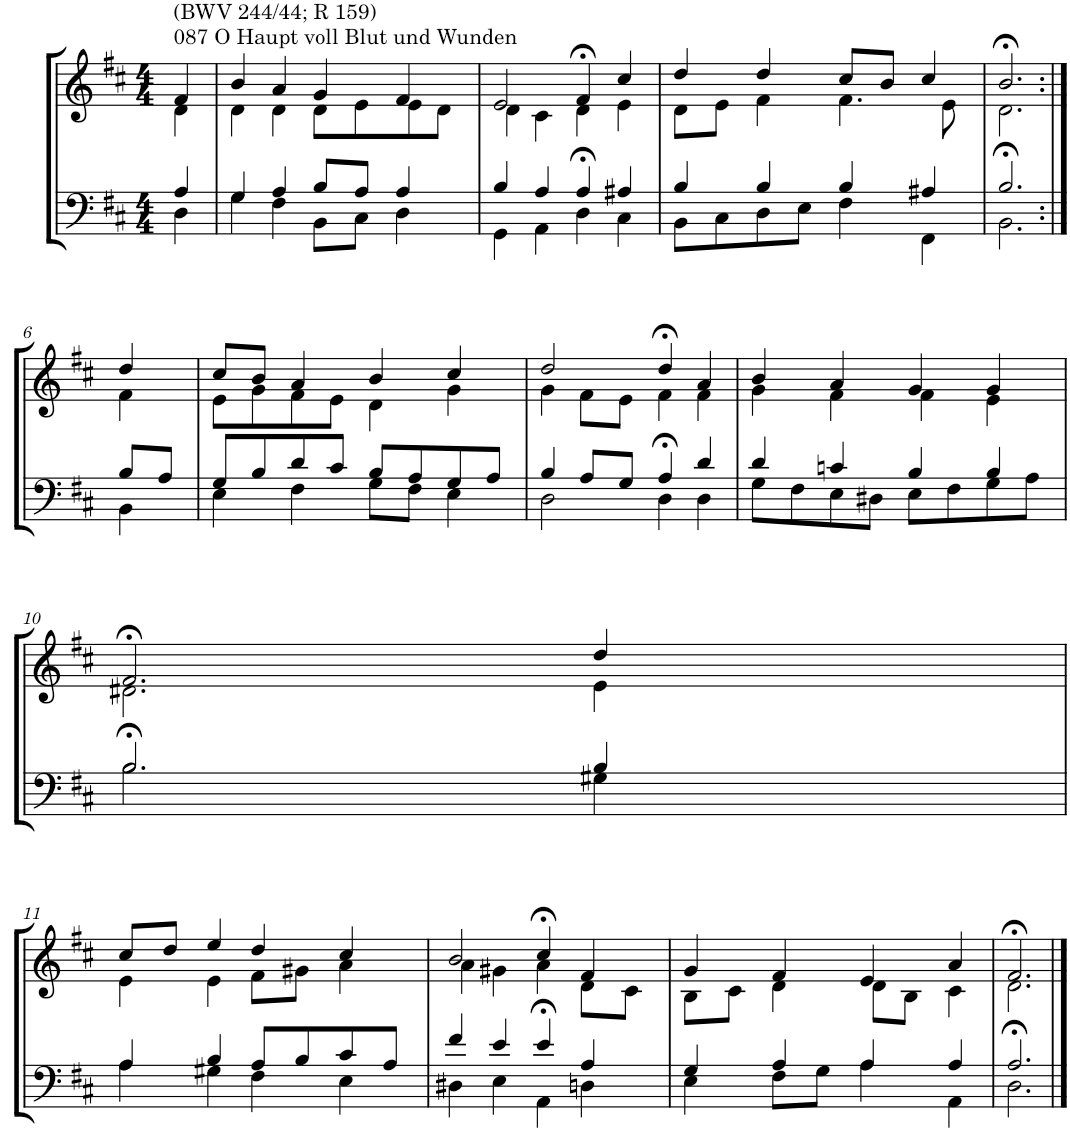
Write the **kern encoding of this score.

**kern	**kern
*part2	*part1
*staff2	*staff1
*I"Tenor/Baß	*I"Sopran/Alt
*clefF4	*clefG2
*k[f#c#]	*k[f#c#]
*M4/4	*M4/4
=1	=1
*^	*^
!	!	!LO:TX:a:t=087 O Haupt voll Blut und Wunden	!
!	!	!LO:TX:a:t=(BWV 244/44; R 159)	!
4A/	4D\	4f#/	4d\
=2	=2	=2	=2
4G/	4G\	4b/	4d\
4A/	4F#\	4a/	4d\
8B/L	8BB\L	4g/	8d\L
8A/J	8C#\J	.	8e\
4A/	4D\	4f#/	8e\
.	.	.	8d\J
=3	=3	=3	=3
4B/	4GG\	2e/	4d\
4A/	4AA\	.	4c#\
4A/	4D>\	4f#>/	4d\
4A#X/	4C#\	4cc#/	4e\
=4	=4	=4	=4
4B/	8BB\L	4dd/	8d\L
.	8C#\	.	8e\J
4B/	8D\	4dd/	4f#\
.	8E\J	.	.
4B/	4F#\	8cc#/L	4.f#\
.	.	8b/J	.
4A#X/	4FF#\	4cc#/	.
.	.	.	8e\
=5	=5	=5	=5
2.B/	2.BB>\	2.b>/	2.d\
!!LO:LB:g=z	!!
=6:|!	=6:|!	=6:|!	=6:|!
8B/L	4BB\	4dd/	4f#\
8A/J	.	.	.
=7	=7	=7	=7
8G/L	4E\	8cc#/L	8e\L
8B/	.	8b/J	8g\
8d/	4F#\	4a/	8f#\
8c#/J	.	.	8e\J
8B/L	8G\L	4b/	4d\
8A/	8F#\J	.	.
8G/	4E\	4cc#/	4g\
8A/J	.	.	.
=8	=8	=8	=8
4B/	2D\	2dd/	4g\
8A/L	.	.	8f#\L
8G/J	.	.	8e\J
4A/	4D>\	4dd>/	4f#\
4d/	4D\	4a/	4f#\
=9	=9	=9	=9
4d/	8G\L	4b/	4g\
.	8F#\	.	.
4cn/	8E\	4a/	4f#\
.	8D#X\J	.	.
4B/	8E\L	4g/	4f#\
.	8F#\	.	.
4B/	8G\	4g/	4e\
.	8A\J	.	.
!!LO:LB:g=z	!!
=10	=10	=10	=10
2.B/	2.B>\	2.f#>/	2.d#X\
4B/	4G#X\	4dd/	4e\
!!LO:LB:g=z	!!
=11	=11	=11	=11
4A/	4A\	8cc#/L	4e\
.	.	8dd/J	.
4B/	4G#X\	4ee/	4e\
8A/L	4F#\	4dd/	8f#\L
8B/	.	.	8g#X\J
8c#/	4E\	4cc#/	4a\
8A/J	.	.	.
=12	=12	=12	=12
4f#/	4D#X\	2b/	4a\
4e/	4E\	.	4g#X\
4e/	4AA>\	4cc#>/	4a\
4A/	4Dn\	4f#/	8d\L
.	.	.	8c#\J
=13	=13	=13	=13
4G/	4E\	4g/	8B\L
.	.	.	8c#\J
4A/	8F#\L	4f#/	4d\
.	8G\J	.	.
4A/	4A\	4e/	8d\L
.	.	.	8B\J
4A/	4AA\	4a/	4c#\
=14	=14	=14	=14
2.A/	2.D>\	2.f#>/	2.d\
*v	*v	*	*
*	*v	*v
==	==
*-	*-
